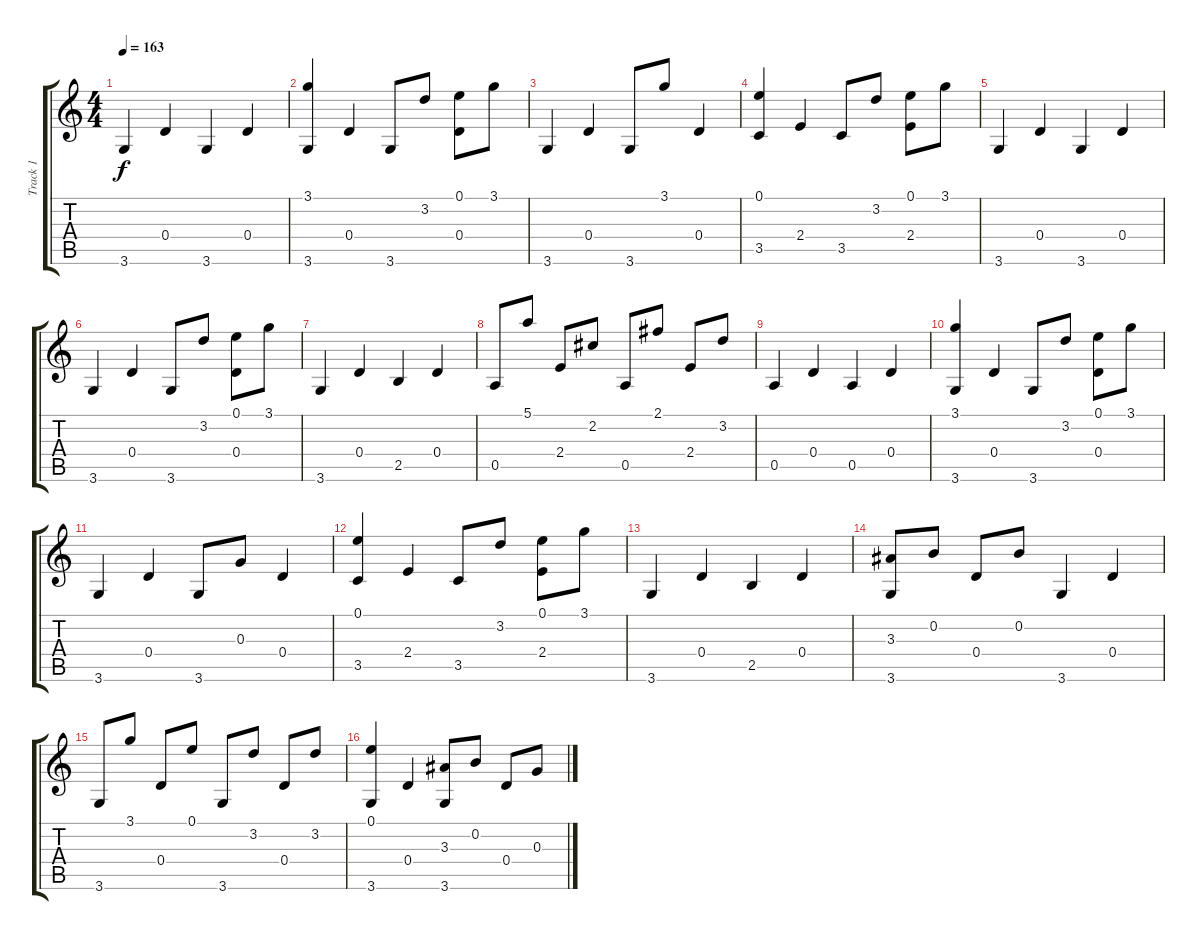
\track ("Track 1" "Track 1") {instrument acousticguitarsteel}
\staff {score tabs}
\tuning (E4 B3 G3 D3 A2 E2) {hide}
\ts (4 4)
\tempo 163
\clef g2
\ks c
3.6.4{dy f} 0.4.4 3.6.4 0.4.4 |
(3.1 3.6).4 0.4.4 3.6.8 3.2.8 (0.1 0.4).8 3.1.8 |
3.6.4 0.4.4 3.6.8 3.1.8 0.4.4 |
(0.1 3.5).4 2.4.4 3.5.8 3.2.8 (0.1 2.4).8 3.1.8 |
3.6.4 0.4.4 3.6.4 0.4.4 |
3.6.4 0.4.4 3.6.8 3.2.8 (0.1 0.4).8 3.1.8 |
3.6.4 0.4.4 2.5.4 0.4.4 |
0.5.8 5.1.8 2.4.8 2.2.8 0.5.8 2.1.8 2.4.8 3.2.8 |
0.5.4 0.4.4 0.5.4 0.4.4 |
(3.1 3.6).4 0.4.4 3.6.8 3.2.8 (0.1 0.4).8 3.1.8 |
3.6.4 0.4.4 3.6.8 0.3.8 0.4.4 |
(0.1 3.5).4 2.4.4 3.5.8 3.2.8 (0.1 2.4).8 3.1.8 |
3.6.4 0.4.4 2.5.4 0.4.4 |
(3.3 3.6).8 0.2.8 0.4.8 0.2.8 3.6.4 0.4.4 |
3.6.8 3.1.8 0.4.8 0.1.8 3.6.8 3.2.8 0.4.8 3.2.8 |
(0.1 3.6).4 0.4.4 (3.3 3.6).8 0.2.8 0.4.8 0.3.8
